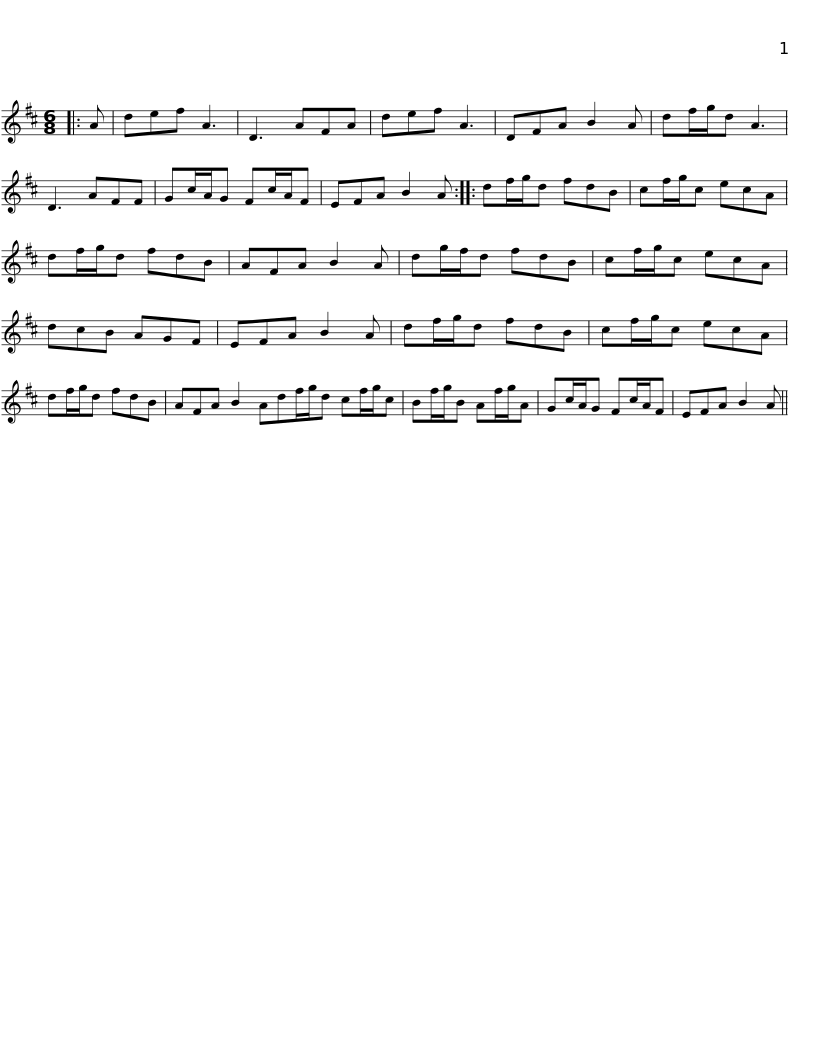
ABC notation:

X:1
L:1/8
M:6/8
I:linebreak $
K:D
V:1 treble
V:1
|: A | def A3 | D3 AFA | def A3 | DFA B2 A | %5
 df/g/d A3 | D3 AFF | Gc/A/G Fc/A/F |$ EFA B2 A :: df/g/d fdB | %10
 cf/g/c ecA | df/g/d fdB | AFA B2 A | dg/f/d fdB |$ cf/g/c ecA | %15
 dcB AGF | EFA B2 A | df/g/d fdB | cf/g/c ecA | df/g/d fdB |$ %20
 AFA B2 Adf/g/d cf/g/c | Bf/g/B Af/g/A | Gc/A/G Fc/A/F | EFA B2 A || %24
